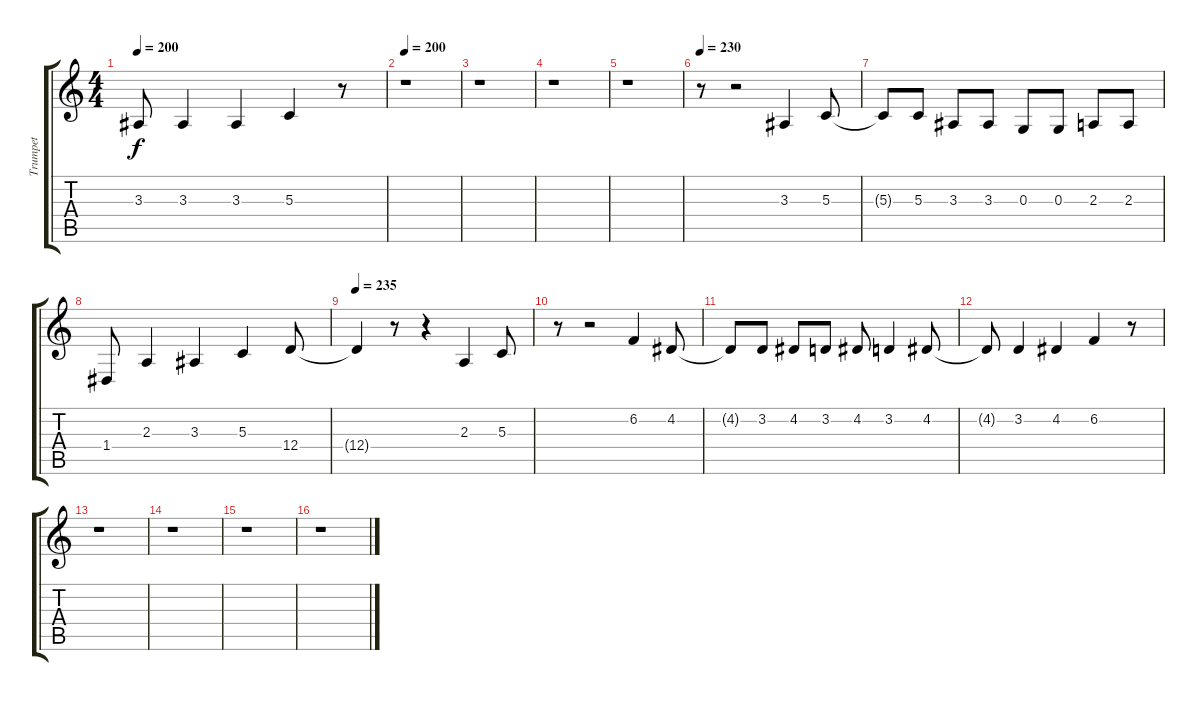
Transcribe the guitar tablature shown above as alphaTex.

\track ("Trumpet" "Trumpet") {instrument trumpet}
\staff {score tabs}
\tuning (E4 B3 G3 D3 A2 E2) {hide}
\ts (4 4)
\tempo 200
\clef g2
\ks c
3.3{t}.8{dy f} 3.3.4 3.3.4 5.3.4 r.8 |
\tempo 200
r.1 |
r.1 |
r.1 |
r.1 |
\tempo 230
r.8 r.2 3.3.4 5.3.8 |
5.3{t}.8 5.3.8 3.3.8 3.3.8 0.3.8 0.3.8 2.3.8 2.3.8 |
1.4.8 2.3.4 3.3.4 5.3.4 12.4.8 |
\tempo 235
12.4{t}.4 r.8 r.4 2.3.4 5.3.8 |
r.8 r.2 6.2.4 4.2.8 |
4.2{t}.8 3.2.8 4.2.8 3.2.8 4.2.8 3.2.4 4.2.8 |
4.2{t}.8 3.2.4 4.2.4 6.2.4 r.8 |
r.1 |
r.1 |
r.1 |
r.1
